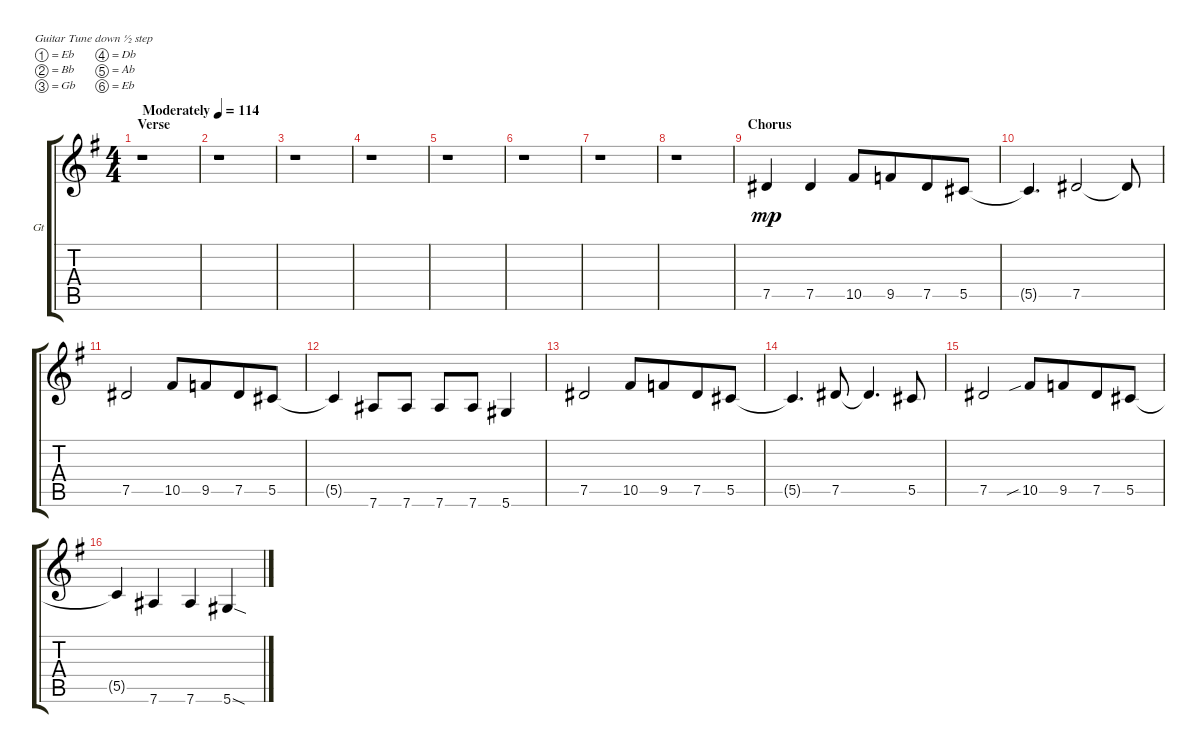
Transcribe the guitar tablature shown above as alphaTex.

\bracketExtendMode groupsimilarinstruments
\firstSystemTrackNameOrientation horizontal
\otherSystemsTrackNameOrientation horizontal
\track ("Cello arr. for Guitar" "Gt") {instrument cello}
\staff {score tabs}
\tuning (Eb4 Bb3 Gb3 Db3 Ab2 Eb2)
\displaytranspose 12
\ts (4 4)
\beaming (8 4 4)
\section ("" "Verse")
\tempo (114 "Moderately")
\clef g2
\scale
1.08575
\ks g
r.1{dy mp instrument cello} |
\scale
0.91425 r.1 |
\scale
1.05549 r.1 |
\scale
0.944515 r.1 |
\scale
1.05549 r.1 |
\scale
0.944515 r.1 |
\scale
1.05549 r.1 |
\scale
0.944515 r.1 |
\section ("" "Chorus")
\scale
1.05549 7.5.4 7.5.4 10.5.8 9.5.8 7.5.8 5.5.8 |
\scale
0.944515 5.5{t}.4{d} 7.5.2 7.5{t}.8 |
\scale
1.05549 7.5.2 10.5.8 9.5.8 7.5.8 5.5.8 |
\scale
0.944515 5.5{t}.4 7.6.8 7.6.8 7.6.8 7.6.8 5.6.4 |
\scale
1.05549 7.5.2 10.5.8 9.5.8 7.5.8 5.5.8 |
\scale
0.944515 5.5{t}.4{d} 7.5.8 7.5{t}.4{d} 5.5.8 |
\scale
1.05549 7.5.2 10.5{sib}.8 9.5.8 7.5.8 5.5.8 |
\scale
0.944515 5.5{t}.4 7.6.4 7.6.4 5.6{sod}.4
